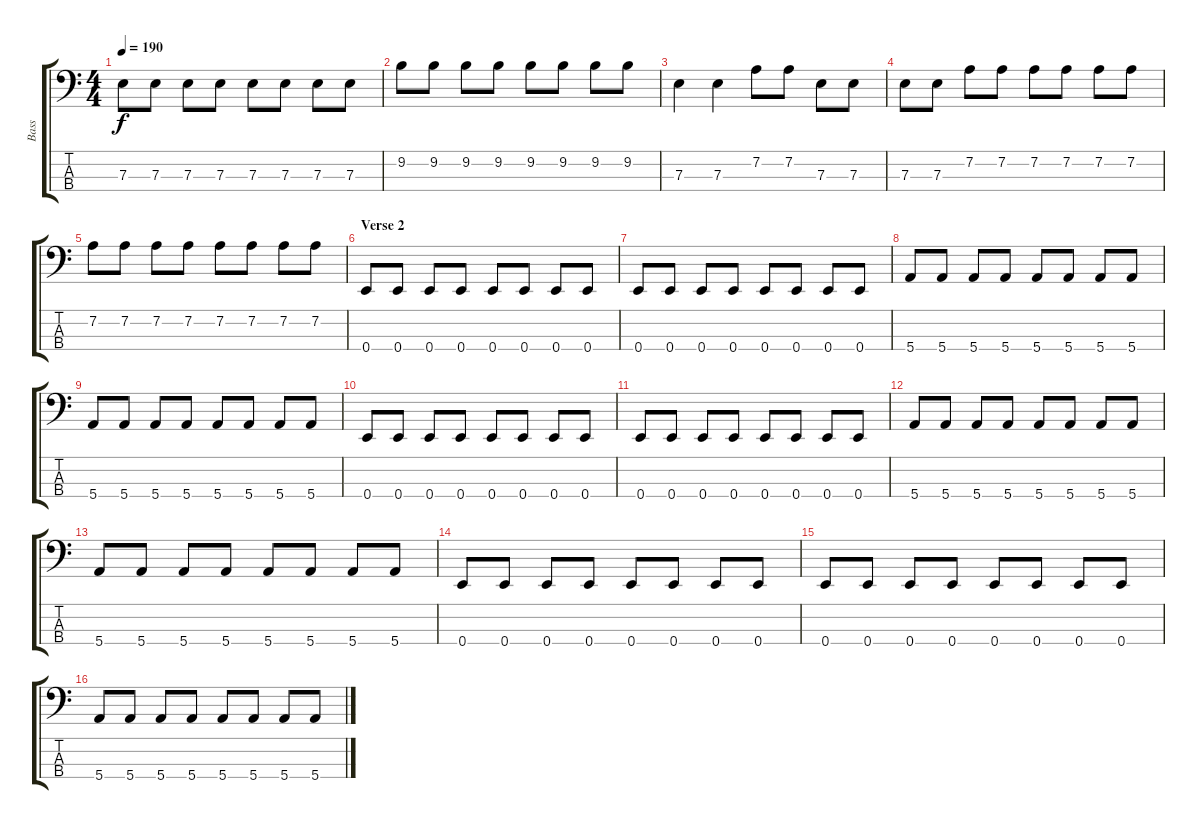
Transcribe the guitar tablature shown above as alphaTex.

\track ("Bass" "Bass") {instrument acousticguitarnylon}
\staff {score tabs}
\tuning (G2 D2 A1 E1) {hide}
\ts (4 4)
\tempo 190
\clef f4
\ks c
7.3.8{dy f} 7.3.8 7.3.8 7.3.8 7.3.8 7.3.8 7.3.8 7.3.8 |
9.2.8 9.2.8 9.2.8 9.2.8 9.2.8 9.2.8 9.2.8 9.2.8 |
7.3.4 7.3.4 7.2.8 7.2.8 7.3.8 7.3.8 |
7.3.8 7.3.8 7.2.8 7.2.8 7.2.8 7.2.8 7.2.8 7.2.8 |
7.2.8 7.2.8 7.2.8 7.2.8 7.2.8 7.2.8 7.2.8 7.2.8 |
\section ("" "Verse 2")
0.4.8 0.4.8 0.4.8 0.4.8 0.4.8 0.4.8 0.4.8 0.4.8 |
0.4.8 0.4.8 0.4.8 0.4.8 0.4.8 0.4.8 0.4.8 0.4.8 |
5.4.8 5.4.8 5.4.8 5.4.8 5.4.8 5.4.8 5.4.8 5.4.8 |
5.4.8 5.4.8 5.4.8 5.4.8 5.4.8 5.4.8 5.4.8 5.4.8 |
0.4.8 0.4.8 0.4.8 0.4.8 0.4.8 0.4.8 0.4.8 0.4.8 |
0.4.8 0.4.8 0.4.8 0.4.8 0.4.8 0.4.8 0.4.8 0.4.8 |
5.4.8 5.4.8 5.4.8 5.4.8 5.4.8 5.4.8 5.4.8 5.4.8 |
5.4.8 5.4.8 5.4.8 5.4.8 5.4.8 5.4.8 5.4.8 5.4.8 |
0.4.8 0.4.8 0.4.8 0.4.8 0.4.8 0.4.8 0.4.8 0.4.8 |
0.4.8 0.4.8 0.4.8 0.4.8 0.4.8 0.4.8 0.4.8 0.4.8 |
5.4.8 5.4.8 5.4.8 5.4.8 5.4.8 5.4.8 5.4.8 5.4.8
